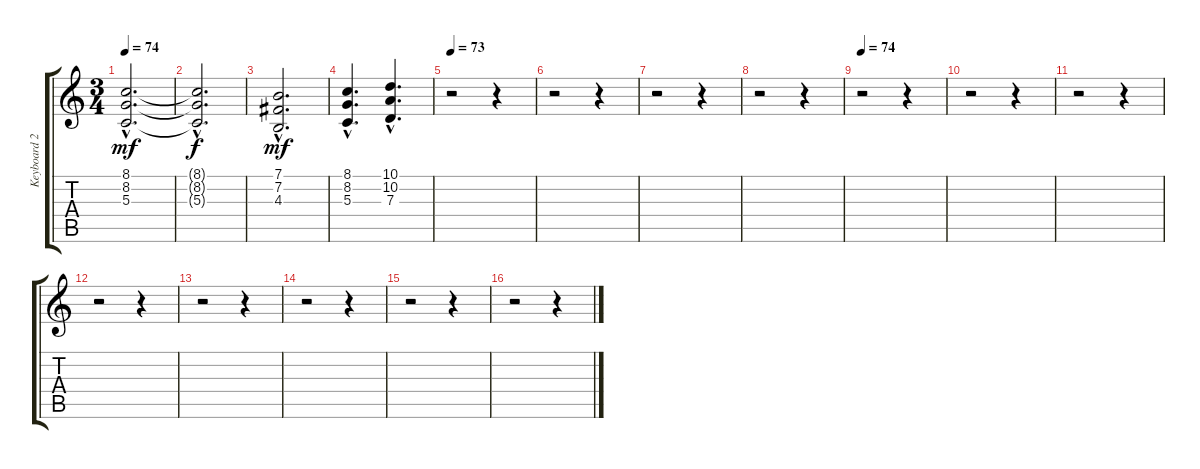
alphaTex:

\track ("Keyboard 2" "Keyboard 2") {instrument tubularbells}
\staff {score tabs}
\tuning (E4 B3 G3 D3 A2 E2) {hide}
\ts (3 4)
\tempo 74
\clef g2
\ks c
(8.1{hac} 8.2{hac} 5.3{hac}).2{d dy mf} |
(8.1{hac t} 8.2{hac t} 5.3{hac t}).2{d dy f} |
(7.1{hac} 7.2{hac} 4.3{hac}).2{d dy mf} |
(8.1{hac} 8.2{hac} 5.3{hac}).4{d} (10.1{hac} 10.2{hac} 7.3{hac}).4{d} |
\tempo 73
r.2 r.4 |
r.2 r.4 |
r.2 r.4 |
r.2 r.4 |
\tempo 74
r.2 r.4 |
r.2 r.4 |
r.2 r.4 |
r.2 r.4 |
r.2 r.4 |
r.2 r.4 |
r.2 r.4 |
r.2 r.4
